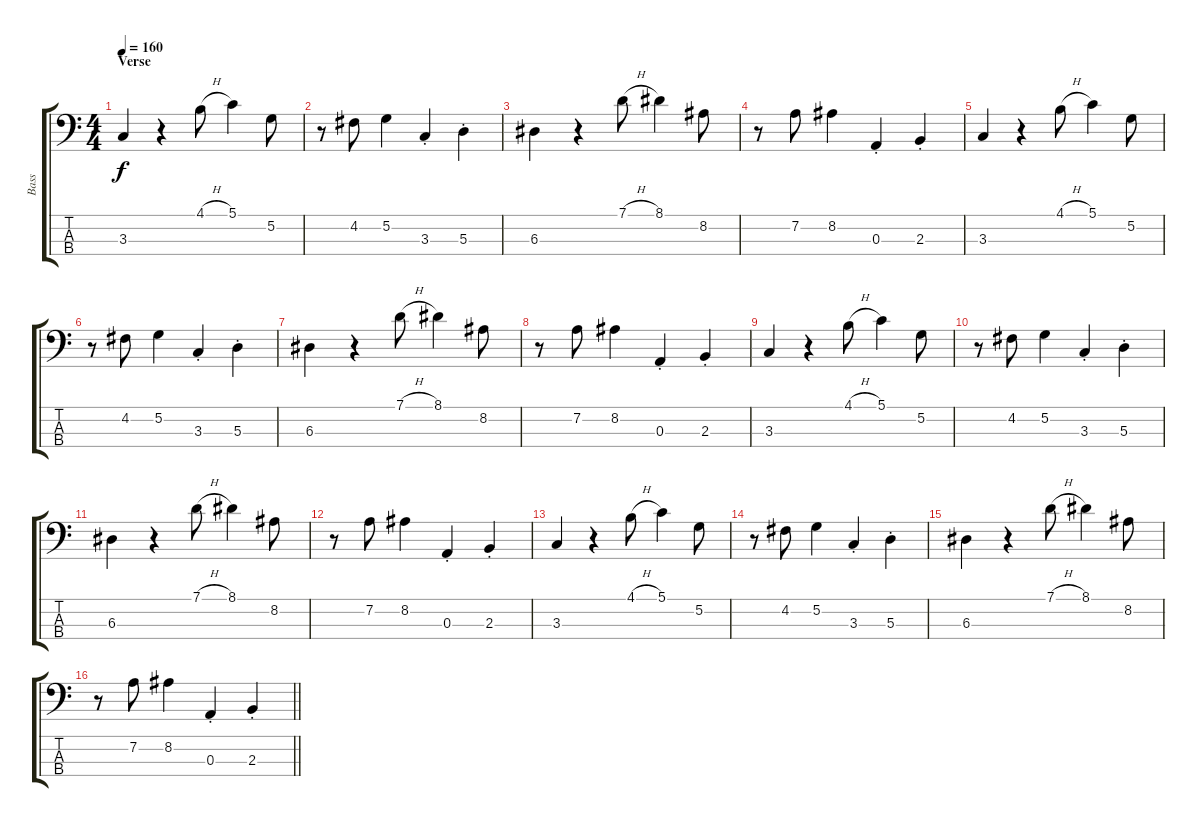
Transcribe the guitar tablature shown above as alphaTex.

\track ("Bass" "Bass") {instrument electricbassfinger}
\staff {score tabs}
\tuning (G2 D2 A1 E1) {hide}
\ts (4 4)
\section ("" "Verse")
\tempo 160
\clef f4
\ks c
3.3.4{dy f} r.4 4.1{h}.8 5.1.4 5.2.8 |
r.8 4.2.8 5.2.4 3.3{st}.4 5.3{st}.4 |
6.3.4 r.4 7.1{h}.8 8.1.4 8.2.8 |
r.8 7.2.8 8.2.4 0.3{st}.4 2.3{st}.4 |
3.3.4 r.4 4.1{h}.8 5.1.4 5.2.8 |
r.8 4.2.8 5.2.4 3.3{st}.4 5.3{st}.4 |
6.3.4 r.4 7.1{h}.8 8.1.4 8.2.8 |
r.8 7.2.8 8.2.4 0.3{st}.4 2.3{st}.4 |
3.3.4 r.4 4.1{h}.8 5.1.4 5.2.8 |
r.8 4.2.8 5.2.4 3.3{st}.4 5.3{st}.4 |
6.3.4 r.4 7.1{h}.8 8.1.4 8.2.8 |
r.8 7.2.8 8.2.4 0.3{st}.4 2.3{st}.4 |
3.3.4 r.4 4.1{h}.8 5.1.4 5.2.8 |
r.8 4.2.8 5.2.4 3.3{st}.4 5.3{st}.4 |
6.3.4 r.4 7.1{h}.8 8.1.4 8.2.8 |
\barLineRight lightlight
r.8 7.2.8 8.2.4 0.3{st}.4 2.3{st}.4
